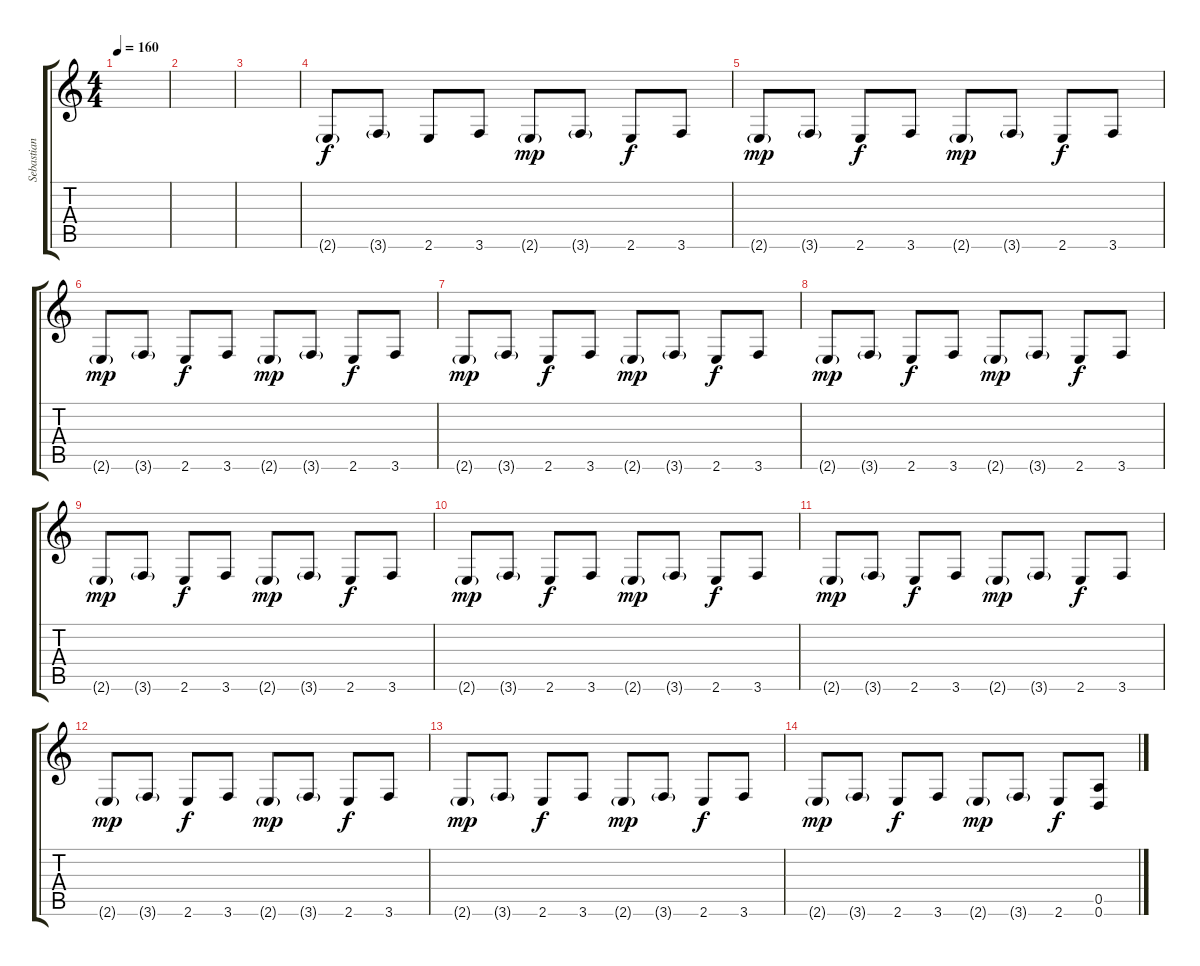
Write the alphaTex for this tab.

\track ("Sebastian Marino" "Sebastian ") {instrument distortionguitar}
\staff {score tabs}
\tuning (E4 B3 G3 D3 A2 D2) {hide}
\ts (4 4)
\tempo 160
\clef g2
\ks c
|
|
|
2.6{g}.8{volume 12} 3.6{g}.8 2.6.8{dy f} 3.6.8 2.6{g}.8{dy mp} 3.6{g}.8 2.6.8{dy f} 3.6.8 |
2.6{g}.8{dy mp} 3.6{g}.8 2.6.8{dy f} 3.6.8 2.6{g}.8{dy mp} 3.6{g}.8 2.6.8{dy f} 3.6.8 |
2.6{g}.8{dy mp} 3.6{g}.8 2.6.8{dy f} 3.6.8 2.6{g}.8{dy mp} 3.6{g}.8 2.6.8{dy f} 3.6.8 |
2.6{g}.8{dy mp} 3.6{g}.8 2.6.8{dy f} 3.6.8 2.6{g}.8{dy mp} 3.6{g}.8 2.6.8{dy f} 3.6.8 |
2.6{g}.8{dy mp} 3.6{g}.8 2.6.8{dy f} 3.6.8 2.6{g}.8{dy mp} 3.6{g}.8 2.6.8{dy f} 3.6.8 |
2.6{g}.8{dy mp} 3.6{g}.8 2.6.8{dy f} 3.6.8 2.6{g}.8{dy mp} 3.6{g}.8 2.6.8{dy f} 3.6.8 |
2.6{g}.8{dy mp} 3.6{g}.8 2.6.8{dy f} 3.6.8 2.6{g}.8{dy mp} 3.6{g}.8 2.6.8{dy f} 3.6.8 |
2.6{g}.8{dy mp} 3.6{g}.8 2.6.8{dy f} 3.6.8 2.6{g}.8{dy mp} 3.6{g}.8 2.6.8{dy f} 3.6.8 |
2.6{g}.8{dy mp} 3.6{g}.8 2.6.8{dy f} 3.6.8 2.6{g}.8{dy mp} 3.6{g}.8 2.6.8{dy f} 3.6.8 |
2.6{g}.8{dy mp} 3.6{g}.8 2.6.8{dy f} 3.6.8 2.6{g}.8{dy mp} 3.6{g}.8 2.6.8{dy f} 3.6.8 |
2.6{g}.8{dy mp} 3.6{g}.8 2.6.8{dy f} 3.6.8 2.6{g}.8{dy mp} 3.6{g}.8 2.6.8{dy f} (0.5 0.6).8
